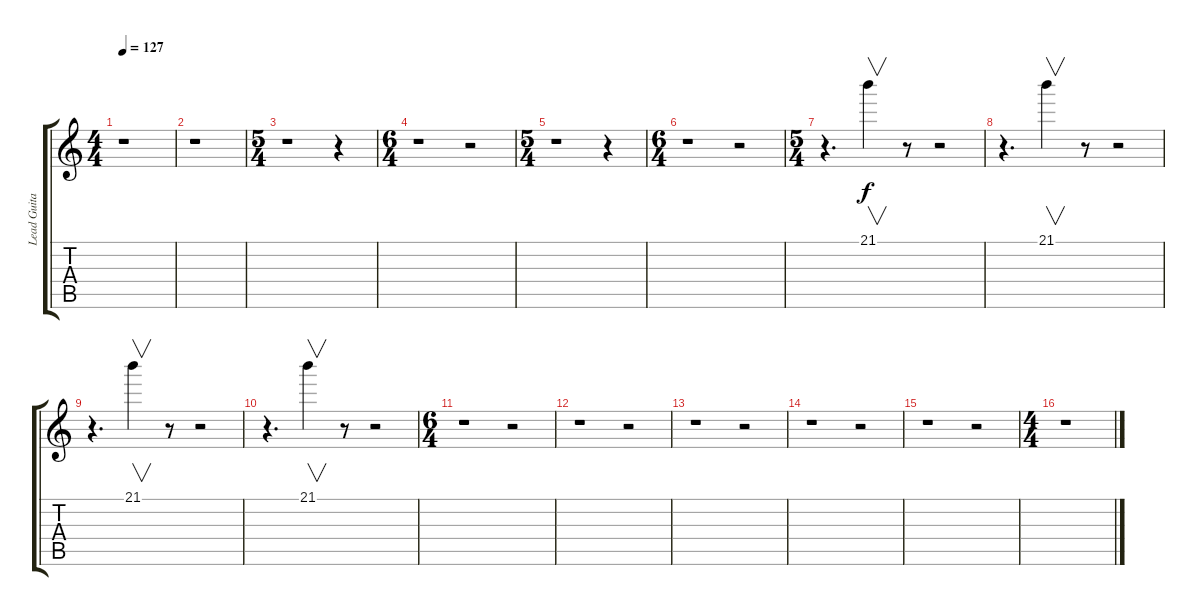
\track ("Lead Guitar" "Lead Guita") {instrument distortionguitar}
\staff {score tabs}
\tuning (D4 A3 F3 C3 G2 D2) {hide}
\ts (4 4)
\tempo 127
\clef g2
\ks c
r.1{dy f instrument distortionguitar} |
r.1 |
\ts (5 4)
r.1 r.4 |
\ts (6 4)
r.1 r.2 |
\ts (5 4)
r.1 r.4 |
\ts (6 4)
r.1 r.2 |
\ts (5 4)
r.4{d} 21.1.4{v} r.8 r.2 |
r.4{d} 21.1.4{v} r.8 r.2 |
r.4{d} 21.1.4{v} r.8 r.2 |
r.4{d} 21.1.4{v} r.8 r.2 |
\ts (6 4)
r.1 r.2 |
r.1 r.2 |
r.1 r.2 |
r.1 r.2 |
r.1 r.2 |
\ts (4 4)
r.1
